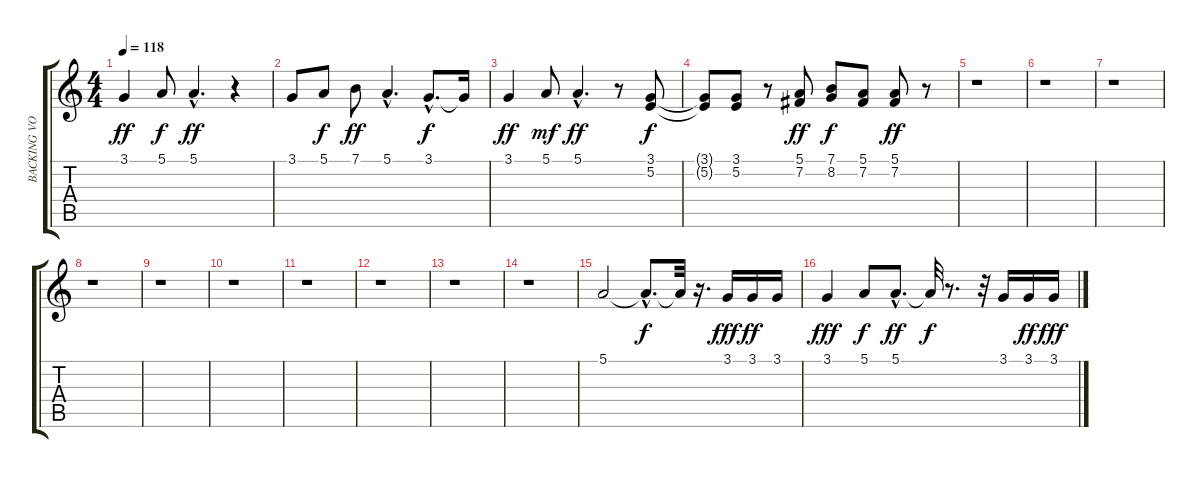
\track ("BACKING VOCALS" "BACKING VO") {instrument voiceoohs}
\staff {score tabs}
\tuning (E4 B3 G3 D3 A2 E2) {hide}
\ts (4 4)
\tempo 118
\clef g2
\ks c
3.1.4{dy ff} 5.1.8{dy f} 5.1{hac}.4{d dy ff} r.4 |
3.1.8 5.1.8{dy f} 7.1.8{dy ff} 5.1{hac}.4{d} 3.1{hac}.8{d dy f} 3.1{t}.16 |
3.1.4{dy ff} 5.1.8{dy mf} 5.1{hac}.4{d dy ff} r.8 (3.1 5.2).8{dy f} |
(3.1{t} 5.2{t}).8 (3.1 5.2).8 r.8 (5.1 7.2).8{dy ff} (7.1 8.2).8{dy f} (5.1 7.2).8 (5.1 7.2).8{dy ff} r.8 |
r.1 |
r.1 |
r.1 |
r.1 |
r.1 |
r.1 |
r.1 |
r.1 |
r.1 |
r.1 |
5.1.2 5.1{hac t}.8{d dy f} 5.1{t}.32 r.16{d} 3.1.16{dy fff} 3.1.16{dy ff} 3.1.16 |
3.1.4{dy fff} 5.1.8{dy f} 5.1{hac}.8{d dy ff} 5.1{t}.32{dy f} r.8{d} r.32 3.1.16 3.1.16{dy ff} 3.1.16{dy fff}
